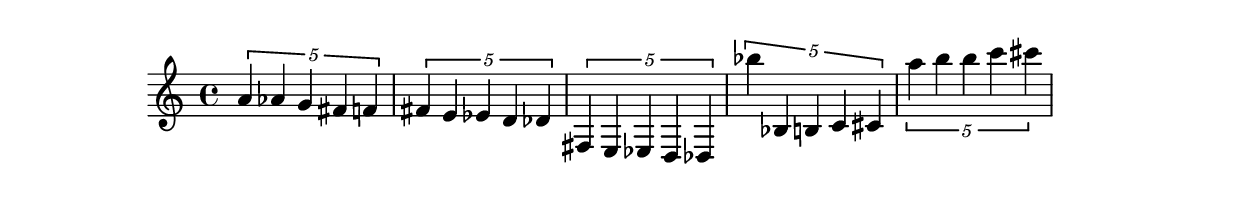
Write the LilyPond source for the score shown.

\header {

    texidoc = "Tuplet brackets stay clear of the staff. The
slope is determined by the graphical characteristic of the notes, but
if the musical pattern does not follow graphical slope, then the
bracket is horizontal

The bracket direction is determined by the dominating stem direction.
 
"

}


\version "2.4.0"

\score {
     \relative c' {
	\times 4/5 { a'4 as g fis f }
	\times 4/5 { fis4 e es d des }
	\times 4/5 { fis,4 e es d des }
	\times 4/5 { bes'''4 bes,, b c cis }
	\times 4/5 { a''4 b b c cis }
    }
    \layout {
	raggedright = ##t 
    }
}

